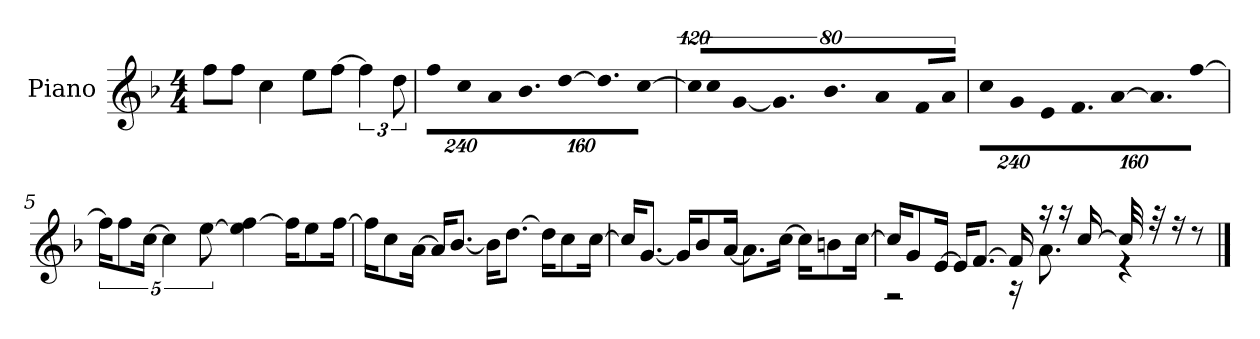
**kern
*part1
*staff1
*I"Piano
*I'P-no
*clefG2
*k[b-]
*M4/4
*MM90
=1
8ff\L
8ff\J
4cc\
8ee\L
[8ff\J
6ff\]
12dd\
=2
*Xbrackettup
!LO:N:vis=8
960%137ff\L
!LO:N:vis=8
960%137cc\
!LO:N:vis=8
960%137a\
!LO:N:vis=8.
640%137b-\
!LO:N:vis=16
[1920%137dd\K
!LO:N:vis=8.
640%137dd\]
!LO:N:vis=16
[1920%137cc\Jk
=3
*brackettup
!LO:N:vis=16
1920%107cc/KL]
!LO:N:vis=8
640%71cc/
!LO:N:vis=16
[1920%107g/K
9.g/]
9.b-/J
!LO:N:vis=4
1920%427a/
!LO:N:vis=8
640%71f/L
!LO:N:vis=8
640%71a/J
=4
*Xbrackettup
!LO:N:vis=8
960%137cc\L
!LO:N:vis=8
960%137g\
!LO:N:vis=8
960%137e\
!LO:N:vis=8.
640%137f\
!LO:N:vis=16
[1920%137a\K
!LO:N:vis=8.
640%137a\]
!LO:N:vis=16
[1920%137ff\Jk
!!LO:LB:g=z
=5
*brackettup
20ff\KL]
10ff\
[20cc\Jk
5cc\]
[10ee\
4ee\] [4ff\
16ff\KL]
8ee\
[16ff\Jk
=6
16ff\KL]
8cc\
[16a\Jk
16a/KL]
[8.b-/J
16b-\KL]
[8.dd\J
16dd\KL]
8cc\
[16cc\Jk
=7
16cc/KL]
[8.g/J
16g/KL]
8b-/
[16a/Jk
8.a\L]
[16cc\Jk
16cc\KL]
8bn\
[16cc\Jk
!!LO:LB:g=z
=8
*^
16cc/KL]	2r
8g/	.
[16e/Jk	.
16e/KL]	.
[8.f/J	.
16f/]	16r
16r	8.a\
16r	.
[16cc/	.
32cc/]	4r
32r	.
16r	.
8r	.
*v	*v
==
*-
